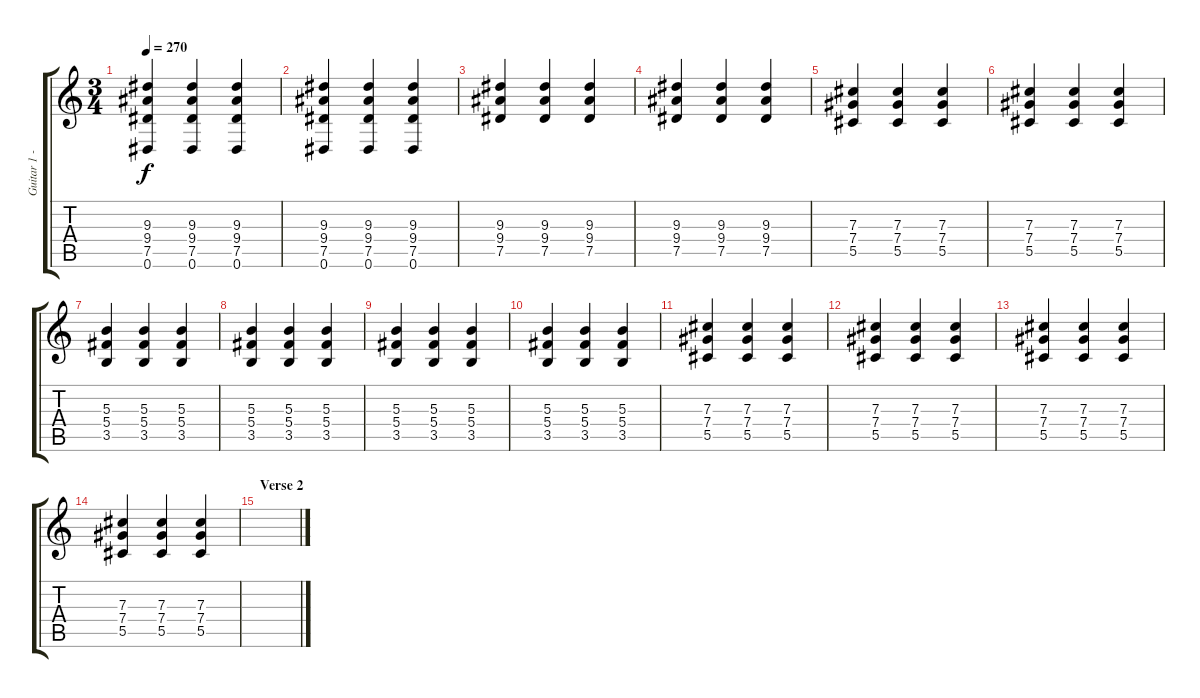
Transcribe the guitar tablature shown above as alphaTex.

\track ("Guitar 1 - Jade" "Guitar 1 -") {instrument overdrivenguitar}
\staff {score tabs}
\tuning (Eb4 Bb3 Gb3 Db3 Ab2 Eb2) {hide}
\ts (3 4)
\tempo 270
\clef g2
\ks c
(9.3 9.4 7.5 0.6).4{dy f} (9.3 9.4 7.5 0.6).4 (9.3 9.4 7.5 0.6).4 |
(9.3 9.4 7.5 0.6).4 (9.3 9.4 7.5 0.6).4 (9.3 9.4 7.5 0.6).4 |
(9.3 9.4 7.5).4 (9.3 9.4 7.5).4 (9.3 9.4 7.5).4 |
(9.3 9.4 7.5).4 (9.3 9.4 7.5).4 (9.3 9.4 7.5).4 |
(7.3 7.4 5.5).4 (7.3 7.4 5.5).4 (7.3 7.4 5.5).4 |
(7.3 7.4 5.5).4 (7.3 7.4 5.5).4 (7.3 7.4 5.5).4 |
(5.3 5.4 3.5).4 (5.3 5.4 3.5).4 (5.3 5.4 3.5).4 |
(5.3 5.4 3.5).4 (5.3 5.4 3.5).4 (5.3 5.4 3.5).4 |
(5.3 5.4 3.5).4 (5.3 5.4 3.5).4 (5.3 5.4 3.5).4 |
(5.3 5.4 3.5).4 (5.3 5.4 3.5).4 (5.3 5.4 3.5).4 |
(7.3 7.4 5.5).4 (7.3 7.4 5.5).4 (7.3 7.4 5.5).4 |
(7.3 7.4 5.5).4 (7.3 7.4 5.5).4 (7.3 7.4 5.5).4 |
(7.3 7.4 5.5).4 (7.3 7.4 5.5).4 (7.3 7.4 5.5).4 |
(7.3 7.4 5.5).4 (7.3 7.4 5.5).4 (7.3 7.4 5.5).4 |
\section ("" "Verse 2")
